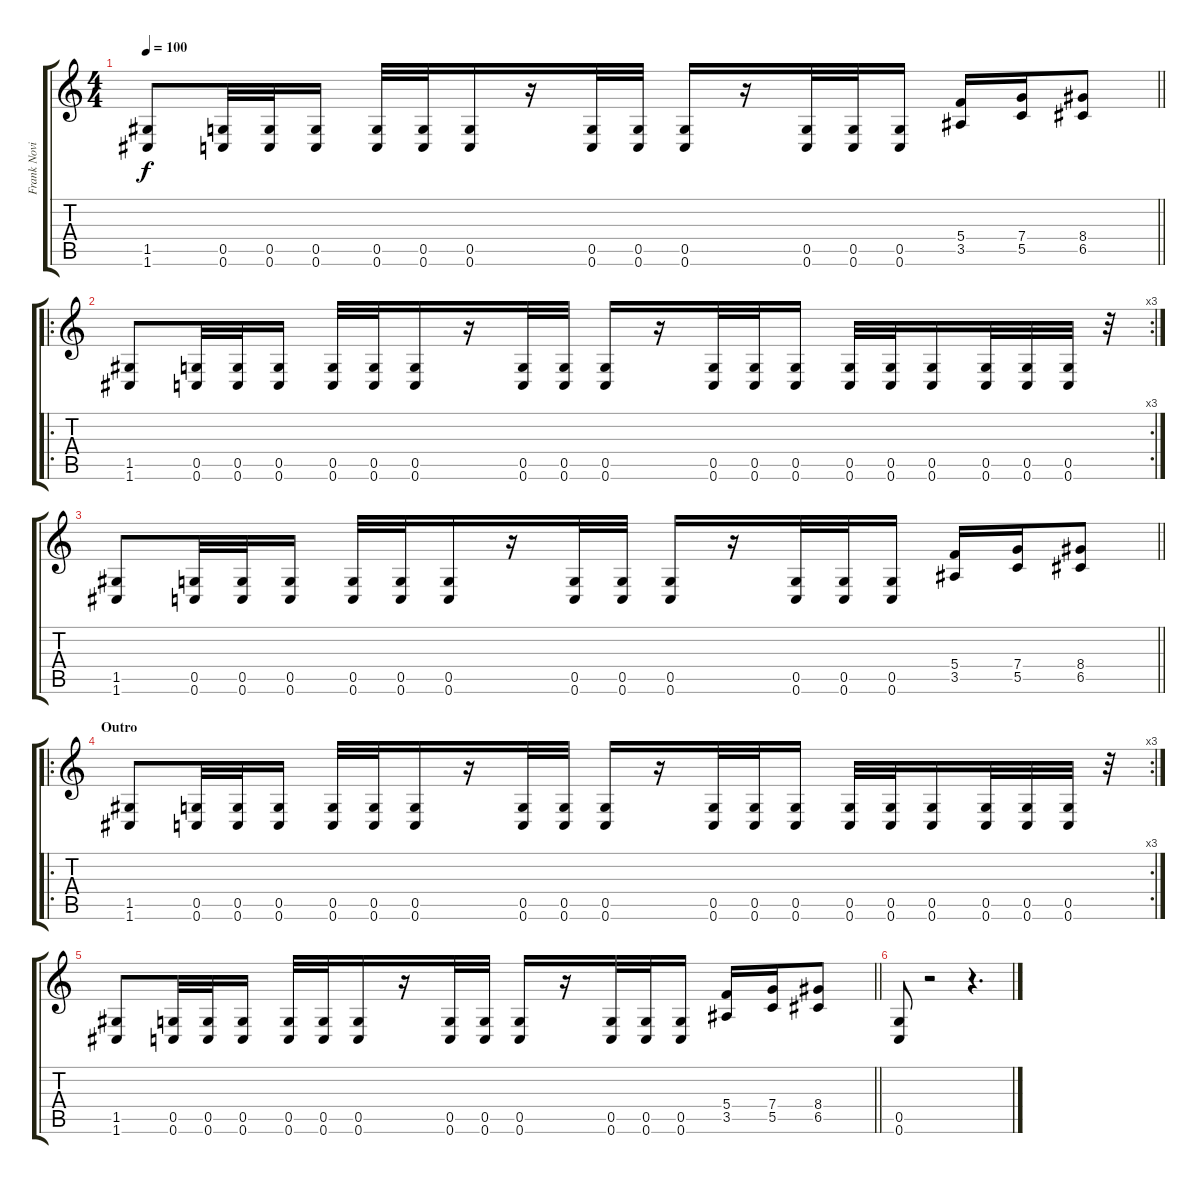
\track ("Frank Novinec" "Frank Novi") {instrument distortionguitar}
\staff {score tabs}
\tuning (D4 A3 F3 C3 G2 C2) {hide}
\ts (4 4)
\tempo 100
\clef g2
\barLineRight lightlight
\ks c
(1.5 1.6).8{dy f} (0.5 0.6).32 (0.5 0.6).32 (0.5 0.6).16 (0.5 0.6).32 (0.5 0.6).32 (0.5 0.6).16 r.16 (0.5 0.6).32 (0.5 0.6).32 (0.5 0.6).16 r.16 (0.5 0.6).32 (0.5 0.6).32 (0.5 0.6).16 (5.4 3.5).16 (7.4 5.5).16 (8.4 6.5).8 |
\ro
\rc 3
(1.5 1.6).8 (0.5 0.6).32 (0.5 0.6).32 (0.5 0.6).16 (0.5 0.6).32 (0.5 0.6).32 (0.5 0.6).16 r.16 (0.5 0.6).32 (0.5 0.6).32 (0.5 0.6).16 r.16 (0.5 0.6).32 (0.5 0.6).32 (0.5 0.6).16 (0.5 0.6).32 (0.5 0.6).32 (0.5 0.6).16 (0.5 0.6).32 (0.5 0.6).32 (0.5 0.6).32 r.32 |
\barLineRight lightlight
(1.5 1.6).8 (0.5 0.6).32 (0.5 0.6).32 (0.5 0.6).16 (0.5 0.6).32 (0.5 0.6).32 (0.5 0.6).16 r.16 (0.5 0.6).32 (0.5 0.6).32 (0.5 0.6).16 r.16 (0.5 0.6).32 (0.5 0.6).32 (0.5 0.6).16 (5.4 3.5).16 (7.4 5.5).16 (8.4 6.5).8 |
\ro
\rc 3
\section ("" "Outro")
(1.5 1.6).8 (0.5 0.6).32 (0.5 0.6).32 (0.5 0.6).16 (0.5 0.6).32 (0.5 0.6).32 (0.5 0.6).16 r.16 (0.5 0.6).32 (0.5 0.6).32 (0.5 0.6).16 r.16 (0.5 0.6).32 (0.5 0.6).32 (0.5 0.6).16 (0.5 0.6).32 (0.5 0.6).32 (0.5 0.6).16 (0.5 0.6).32 (0.5 0.6).32 (0.5 0.6).32 r.32 |
\barLineRight lightlight
(1.5 1.6).8 (0.5 0.6).32 (0.5 0.6).32 (0.5 0.6).16 (0.5 0.6).32 (0.5 0.6).32 (0.5 0.6).16 r.16 (0.5 0.6).32 (0.5 0.6).32 (0.5 0.6).16 r.16 (0.5 0.6).32 (0.5 0.6).32 (0.5 0.6).16 (5.4 3.5).16 (7.4 5.5).16 (8.4 6.5).8 |
(0.5 0.6).8 r.2 r.4{d}
